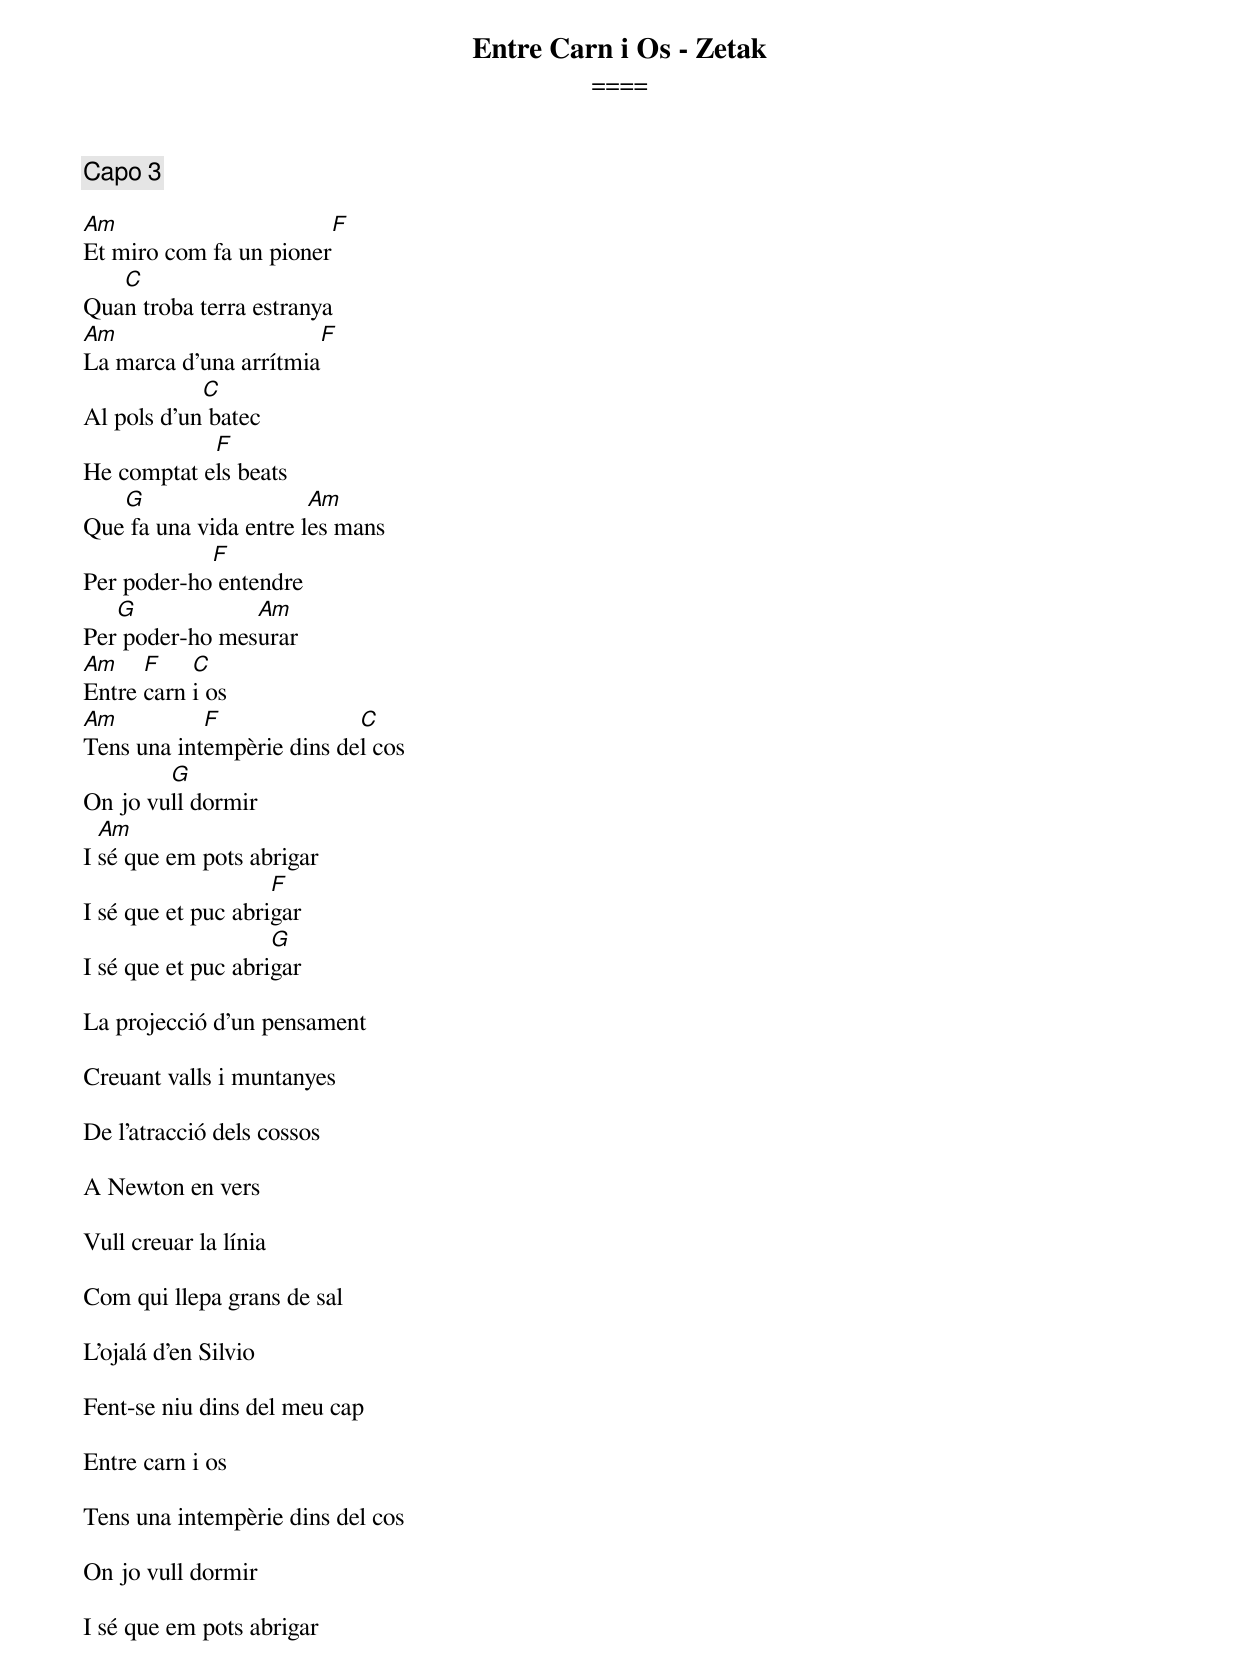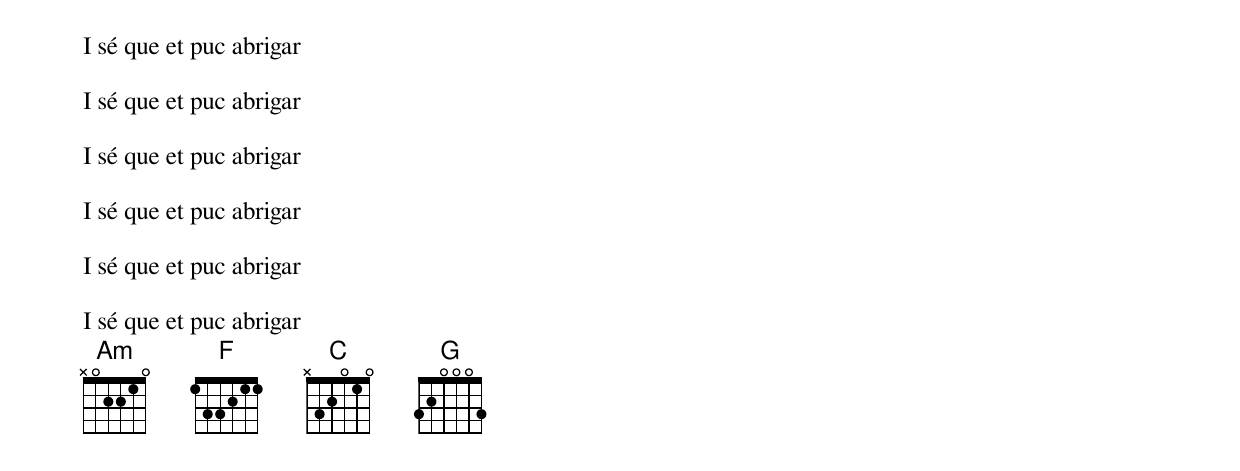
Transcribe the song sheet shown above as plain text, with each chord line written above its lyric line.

Entre Carn i Os - Zetak
====

Capo 3

Am                      F
Et miro com fa un pioner
   C
Quan troba terra estranya
Am                      F
La marca d'una arrítmia
            C
Al pols d'un batec
            F
He comptat els beats
   G                   Am
Que fa una vida entre les mans
            F
Per poder-ho entendre
   G            Am
Per poder-ho mesurar
Am    F    C
Entre carn i os
Am          F              C
Tens una intempèrie dins del cos
        G
On jo vull dormir
  Am
I sé que em pots abrigar
                    F
I sé que et puc abrigar
                    G
I sé que et puc abrigar

La projecció d'un pensament

Creuant valls i muntanyes

De l'atracció dels cossos

A Newton en vers

Vull creuar la línia

Com qui llepa grans de sal

L'ojalá d'en Silvio

Fent-se niu dins del meu cap

Entre carn i os

Tens una intempèrie dins del cos

On jo vull dormir

I sé que em pots abrigar

I sé que et puc abrigar

I sé que et puc abrigar

I sé que et puc abrigar

I sé que et puc abrigar

I sé que et puc abrigar

I sé que et puc abrigar
